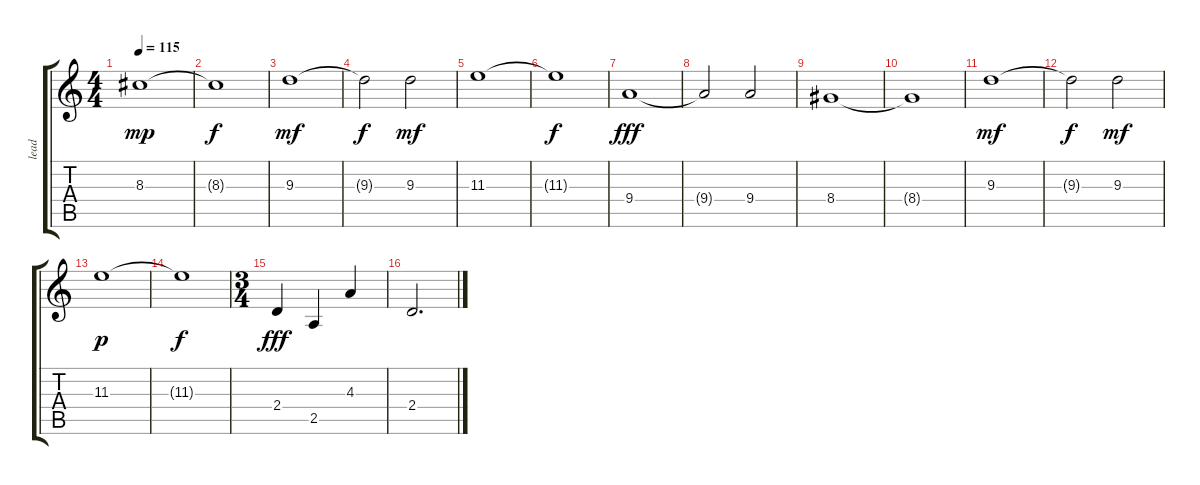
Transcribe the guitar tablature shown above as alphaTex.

\track ("lead" "lead") {instrument distortionguitar}
\staff {score tabs}
\tuning (D4 A3 F3 C3 G2 C2) {hide}
\ts (4 4)
\tempo 115
\clef g2
\ks c
8.3.1{dy mp} |
8.3{t}.1{dy f} |
9.3.1{dy mf} |
9.3{t}.2{dy f} 9.3.2{dy mf} |
11.3.1 |
11.3{t}.1{dy f} |
9.4.1{dy fff} |
9.4{t}.2 9.4.2 |
8.4.1 |
8.4{t}.1 |
9.3.1{dy mf} |
9.3{t}.2{dy f} 9.3.2{dy mf} |
11.3.1{dy p} |
11.3{t}.1{dy f} |
\ts (3 4)
2.4.4{dy fff} 2.5.4 4.3.4 |
2.4.2{d}
